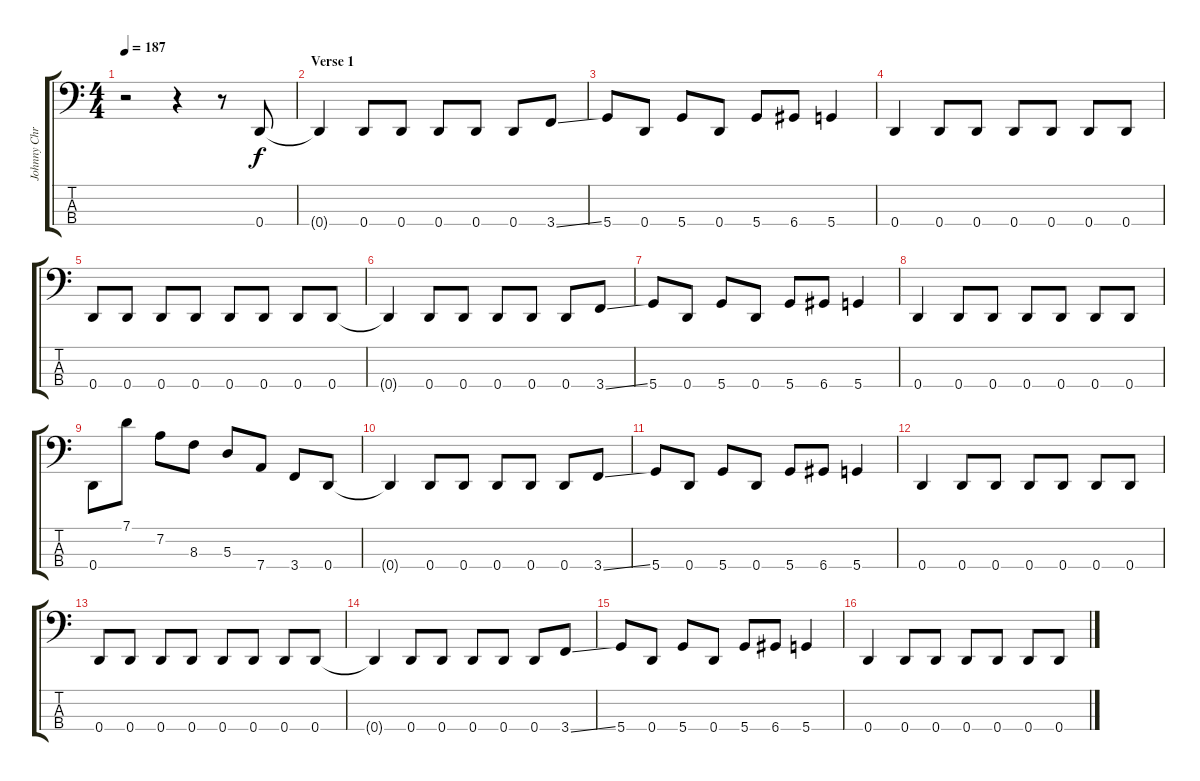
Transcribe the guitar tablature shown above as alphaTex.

\track ("Johnny Christ (Bass)" "Johnny Chr") {instrument electricbasspick}
\staff {score tabs}
\tuning (G2 D2 A1 D1) {hide}
\ts (4 4)
\tempo 187
\clef f4
\ks c
r.2{dy f} r.4 r.8 0.4.8 |
\section ("" "Verse 1")
0.4{t}.4 0.4.8 0.4.8 0.4.8 0.4.8 0.4.8 3.4{ss}.8 |
5.4.8 0.4.8 5.4.8 0.4.8 5.4.8 6.4.8 5.4.4 |
0.4.4 0.4.8 0.4.8 0.4.8 0.4.8 0.4.8 0.4.8 |
0.4.8 0.4.8 0.4.8 0.4.8 0.4.8 0.4.8 0.4.8 0.4.8 |
0.4{t}.4 0.4.8 0.4.8 0.4.8 0.4.8 0.4.8 3.4{ss}.8 |
5.4.8 0.4.8 5.4.8 0.4.8 5.4.8 6.4.8 5.4.4 |
0.4.4 0.4.8 0.4.8 0.4.8 0.4.8 0.4.8 0.4.8 |
0.4.8 7.1.8 7.2.8 8.3.8 5.3.8 7.4.8 3.4.8 0.4.8 |
0.4{t}.4 0.4.8 0.4.8 0.4.8 0.4.8 0.4.8 3.4{ss}.8 |
5.4.8 0.4.8 5.4.8 0.4.8 5.4.8 6.4.8 5.4.4 |
0.4.4 0.4.8 0.4.8 0.4.8 0.4.8 0.4.8 0.4.8 |
0.4.8 0.4.8 0.4.8 0.4.8 0.4.8 0.4.8 0.4.8 0.4.8 |
0.4{t}.4 0.4.8 0.4.8 0.4.8 0.4.8 0.4.8 3.4{ss}.8 |
5.4.8 0.4.8 5.4.8 0.4.8 5.4.8 6.4.8 5.4.4 |
0.4.4 0.4.8 0.4.8 0.4.8 0.4.8 0.4.8 0.4.8
